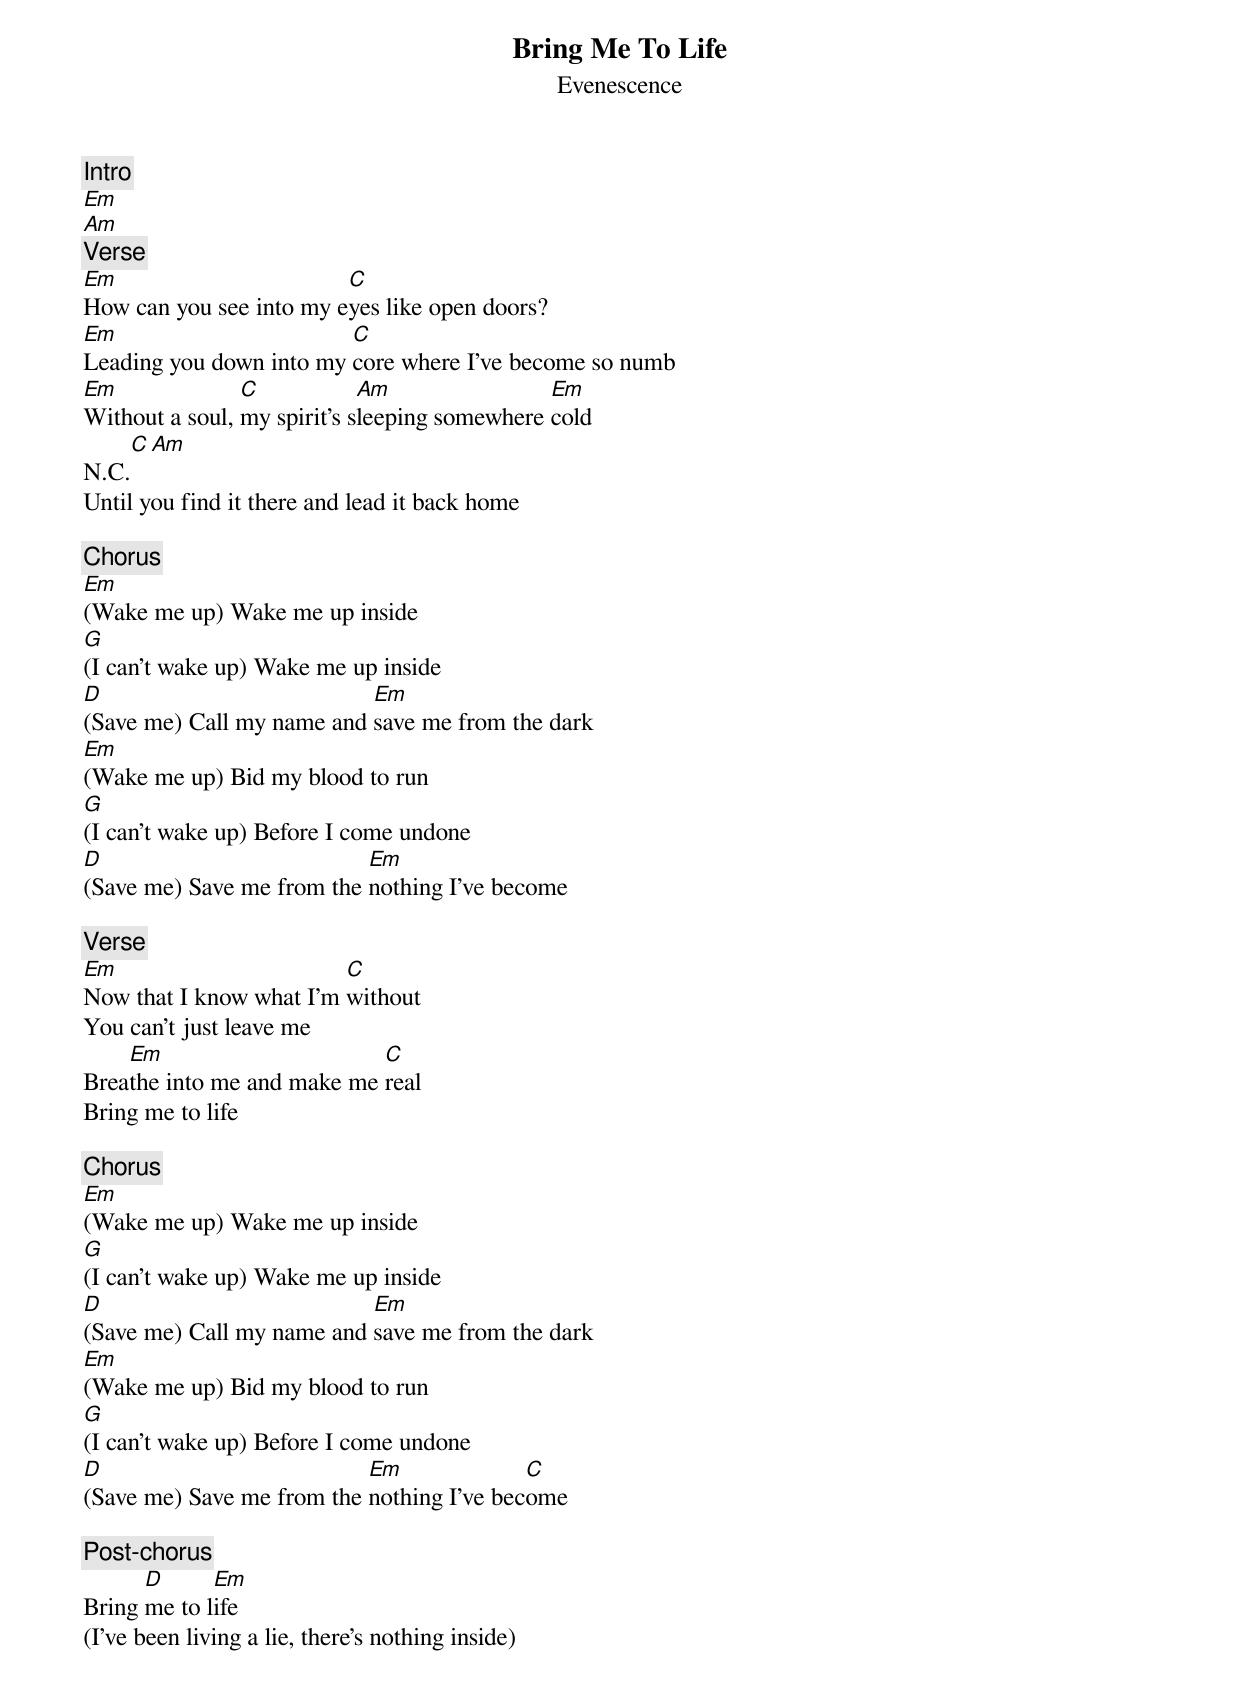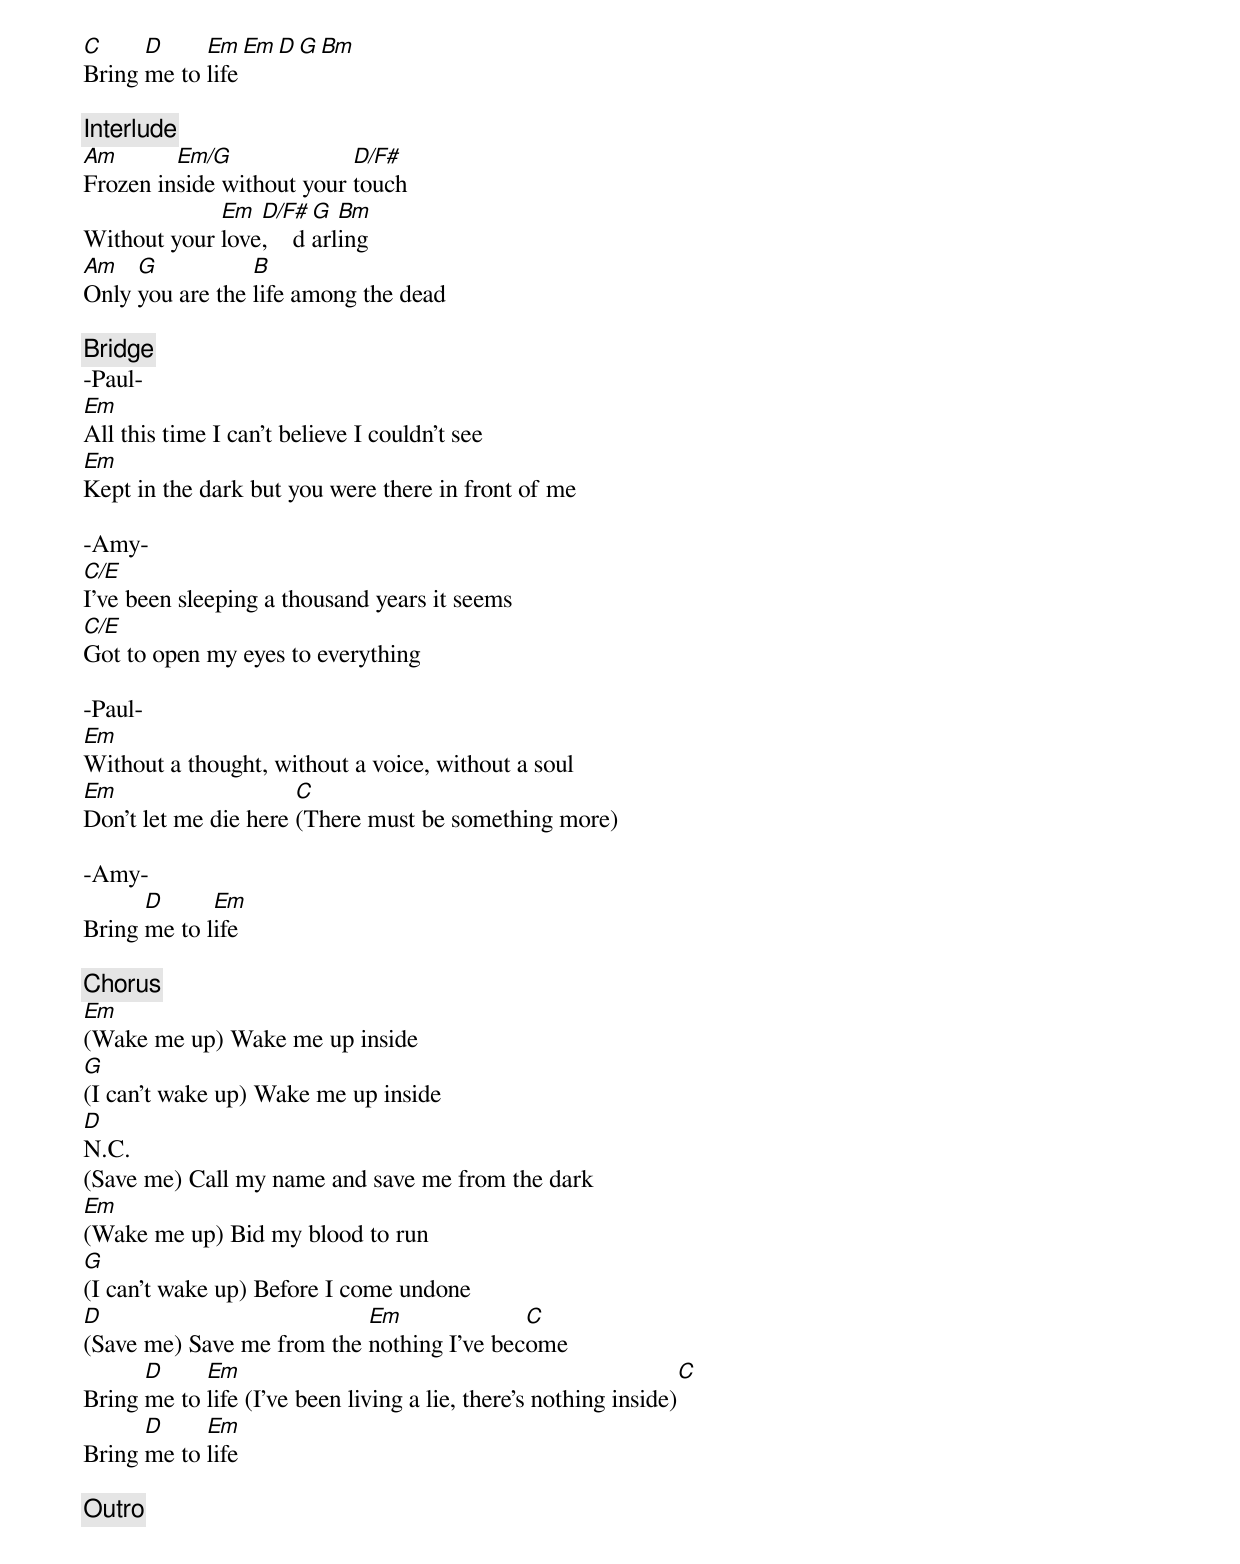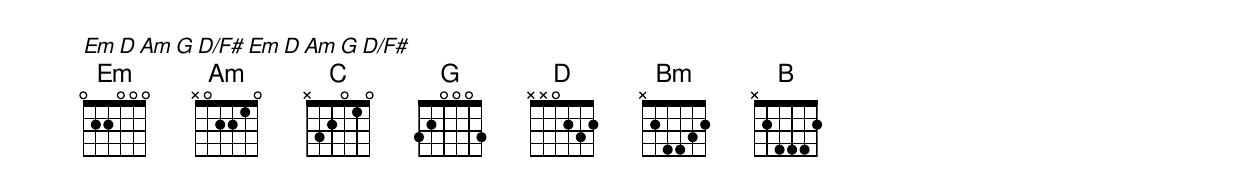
{t: Bring Me To Life}
{st: Evenescence}
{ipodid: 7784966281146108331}

{c: Intro}
[Em]
[Am]
{c: Verse}
[Em]How can you see into my e[C]yes like open doors?
[Em]Leading you down into my [C]core where I've become so numb
[Em]Without a soul, [C]my spirit's s[Am]leeping somewhere [Em]cold
N.C.[C][Am]
Until you find it there and lead it back home

{c: Chorus}
[Em](Wake me up) Wake me up inside
[G](I can't wake up) Wake me up inside
[D](Save me) Call my name and [Em]save me from the dark
[Em](Wake me up) Bid my blood to run
[G](I can't wake up) Before I come undone
[D](Save me) Save me from the [Em]nothing I've become

{c: Verse}
[Em]Now that I know what I'm [C]without
You can't just leave me
Brea[Em]the into me and make me [C]real
Bring me to life

{c: Chorus}
[Em](Wake me up) Wake me up inside
[G](I can't wake up) Wake me up inside
[D](Save me) Call my name and [Em]save me from the dark
[Em](Wake me up) Bid my blood to run
[G](I can't wake up) Before I come undone
[D](Save me) Save me from the [Em]nothing I've bec[C]ome

{c: Post-chorus}
Bring [D]me to l[Em]ife
(I've been living a lie, there's nothing inside)
[C]Bring [D]me to [Em]life[Em][D][G][Bm]

{c: Interlude}
[Am]Frozen in[Em/G]side without your [D/F#]touch
Without your [Em]love[D/F#],    d[G]arl[Bm]ing
[Am]Only [G]you are the [B]life among the dead

{c: Bridge}
-Paul-
[Em]All this time I can't believe I couldn't see
[Em]Kept in the dark but you were there in front of me

-Amy-
[C/E]I've been sleeping a thousand years it seems
[C/E]Got to open my eyes to everything

-Paul-
[Em]Without a thought, without a voice, without a soul
[Em]Don't let me die here [C](There must be something more)

-Amy-
Bring [D]me to l[Em]ife

{c: Chorus}
[Em](Wake me up) Wake me up inside
[G](I can't wake up) Wake me up inside
[D]N.C.
(Save me) Call my name and save me from the dark
[Em](Wake me up) Bid my blood to run
[G](I can't wake up) Before I come undone
[D](Save me) Save me from the [Em]nothing I've bec[C]ome
Bring [D]me to [Em]life (I've been living a lie, there's nothing inside)[C]
Bring [D]me to [Em]life

{c: Outro}
[Em][D][Am][G][D/F#][Em][D][Am][G][D/F#]
